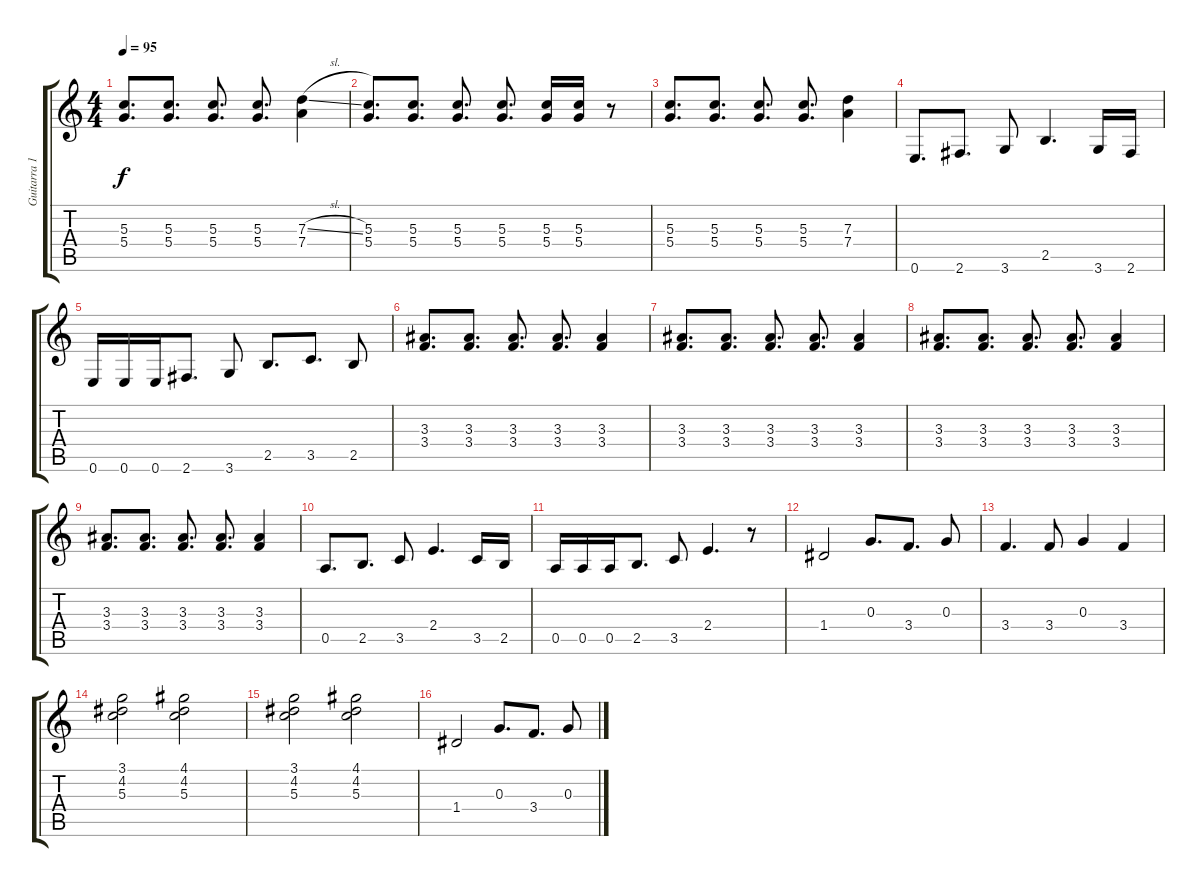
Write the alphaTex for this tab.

\track ("Guitarra 1 - José Manuél Aguilera" "Guitarra 1") {mute instrument electricguitarclean}
\staff {score tabs}
\tuning (E4 B3 G3 D3 A2 E2) {hide}
\ts (4 4)
\tempo 95
\clef g2
\ks c
(5.3 5.4).8{d dy f} (5.3 5.4).8{d} (5.3 5.4).8{d} (5.3 5.4).8{d} (7.3{sl} 7.4).4 |
(5.3 5.4).8{d} (5.3 5.4).8{d} (5.3 5.4).8{d} (5.3 5.4).8{d} (5.3 5.4).16 (5.3 5.4).16 r.8 |
(5.3 5.4).8{d} (5.3 5.4).8{d} (5.3 5.4).8{d} (5.3 5.4).8{d} (7.3 7.4).4 |
0.6.8{d} 2.6.8{d} 3.6.8 2.5.4{d} 3.6.16 2.6.16 |
0.6.16 0.6.16 0.6.16 2.6.8{d} 3.6.8 2.5.8{d} 3.5.8{d} 2.5.8 |
(3.3 3.4).8{d} (3.3 3.4).8{d} (3.3 3.4).8{d} (3.3 3.4).8{d} (3.3 3.4).4 |
(3.3 3.4).8{d} (3.3 3.4).8{d} (3.3 3.4).8{d} (3.3 3.4).8{d} (3.3 3.4).4 |
(3.3 3.4).8{d} (3.3 3.4).8{d} (3.3 3.4).8{d} (3.3 3.4).8{d} (3.3 3.4).4 |
(3.3 3.4).8{d} (3.3 3.4).8{d} (3.3 3.4).8{d} (3.3 3.4).8{d} (3.3 3.4).4 |
0.5.8{d} 2.5.8{d} 3.5.8 2.4.4{d} 3.5.16 2.5.16 |
0.5.16 0.5.16 0.5.16 2.5.8{d} 3.5.8 2.4.4{d} r.8 |
1.4.2 0.3.8{d} 3.4.8{d} 0.3.8 |
3.4.4{d} 3.4.8 0.3.4 3.4.4 |
(3.1 4.2 5.3).2 (4.1 4.2 5.3).2 |
(3.1 4.2 5.3).2 (4.1 4.2 5.3).2 |
1.4.2 0.3.8{d} 3.4.8{d} 0.3.8
